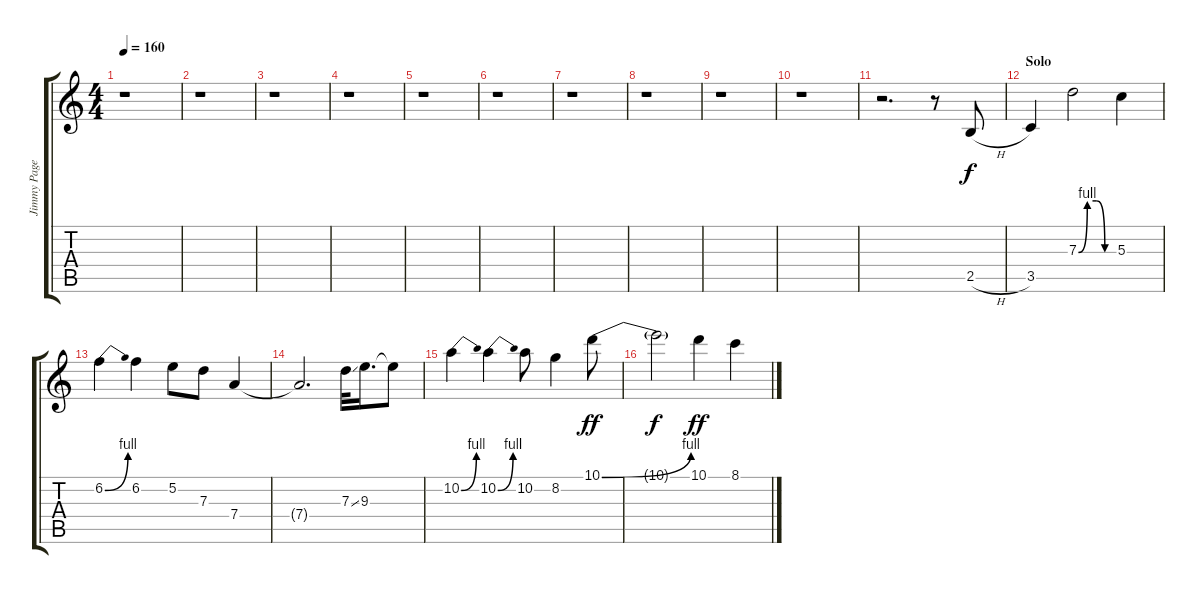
\track ("Jimmy Page - Lead Guitar" "Jimmy Page") {instrument overdrivenguitar}
\staff {score tabs}
\tuning (E4 B3 G3 D3 A2 E2) {hide}
\ts (4 4)
\tempo 160
\clef g2
\ks c
r.1{dy f} |
r.1 |
r.1 |
r.1 |
r.1 |
r.1 |
r.1 |
r.1 |
r.1 |
r.1 |
r.2{d} r.8 2.5{h}.8 |
\section ("" "Solo")
3.5.4 7.3{be (custom 0 0 15 4 30 4 45 0 60 0)}.2 5.3.4 |
6.2{be (bend 0 0 60 4)}.4 6.2.4 5.2.8 7.3.8 7.4.4 |
7.4{t}.2{d} 7.3{ss}.32 9.3.16{d} 9.3{t}.8 |
10.2{be (bend 0 0 60 4)}.4 10.2{be (bend 0 0 60 4)}.4 10.2.8 8.2.4 10.1{be (bend 0 0 60 4)}.8{dy ff} |
10.1{t}.2{dy f} 10.1.4{dy ff} 8.1.4
